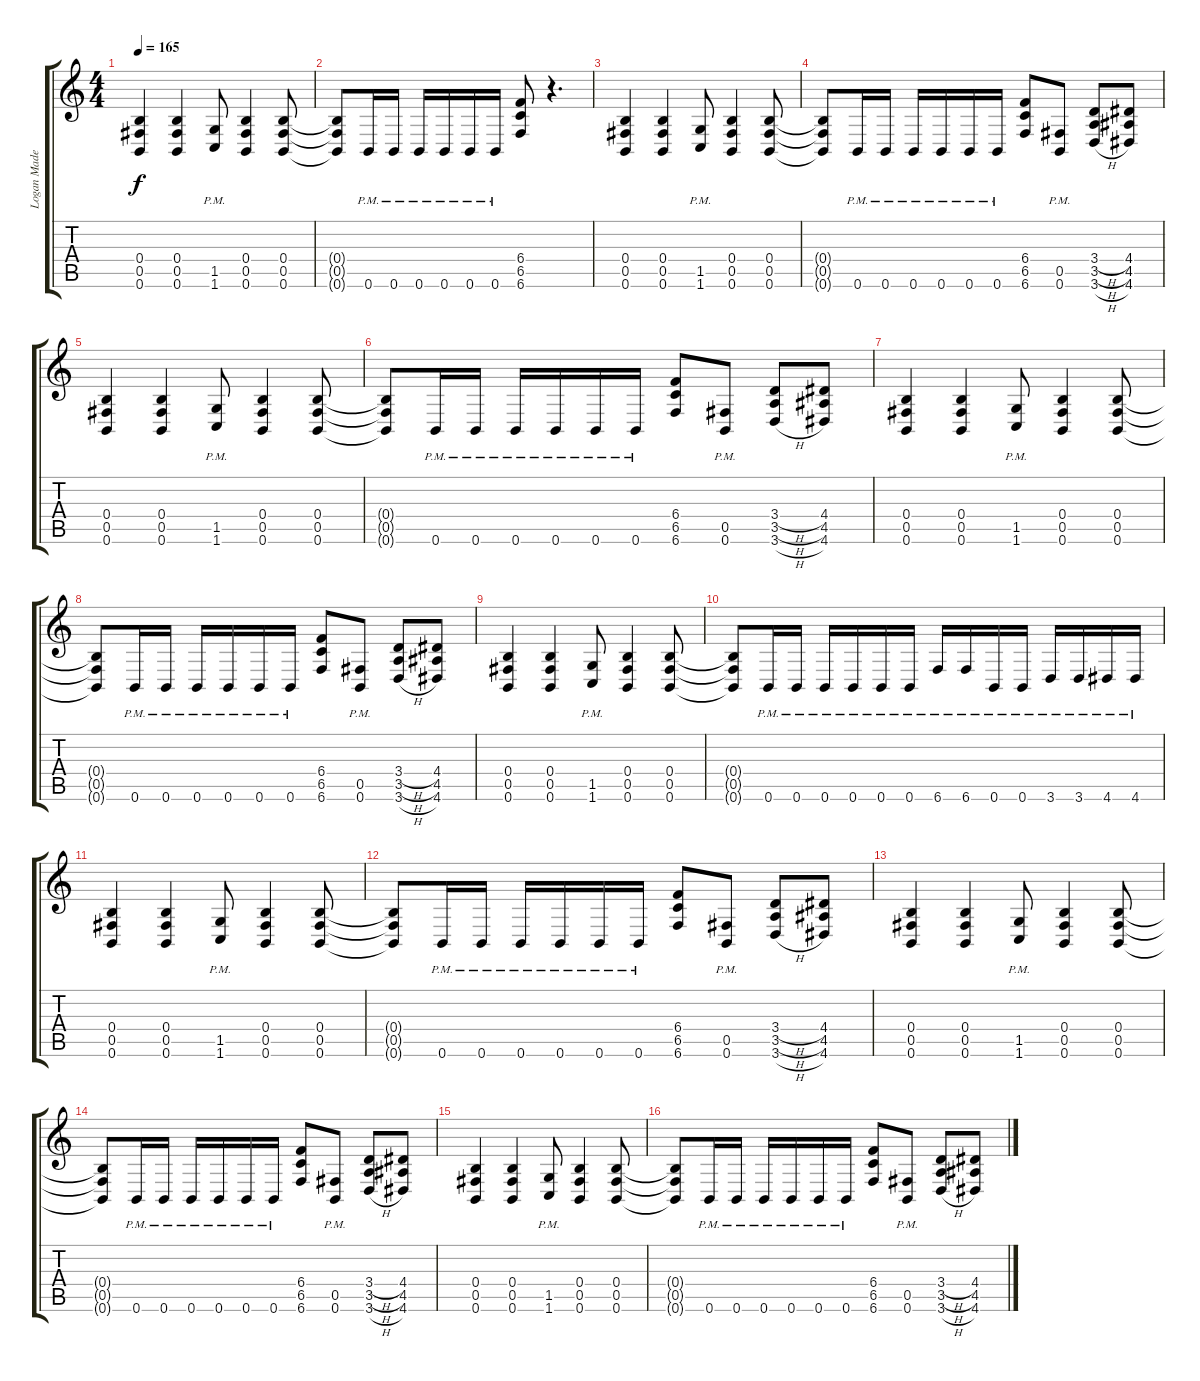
\track ("Logan Mader" "Logan Made") {instrument distortionguitar}
\staff {score tabs}
\tuning (Db4 Ab3 E3 B2 Gb2 B1) {hide}
\ts (4 4)
\tempo 165
\clef g2
\ks c
(0.4 0.5 0.6).4{dy f} (0.4 0.5 0.6).4 (1.5{pm} 1.6{pm}).8 (0.4 0.5 0.6).4 (0.4 0.5 0.6).8 |
(0.4{t} 0.5{t} 0.6{t}).8 0.6{pm}.16 0.6{pm}.16 0.6{pm}.16 0.6{pm}.16 0.6{pm}.16 0.6{pm}.16 (6.4 6.5 6.6).8 r.4{d} |
(0.4 0.5 0.6).4 (0.4 0.5 0.6).4 (1.5{pm} 1.6{pm}).8 (0.4 0.5 0.6).4 (0.4 0.5 0.6).8 |
(0.4{t} 0.5{t} 0.6{t}).8 0.6{pm}.16 0.6{pm}.16 0.6{pm}.16 0.6{pm}.16 0.6{pm}.16 0.6{pm}.16 (6.4 6.5 6.6).8 (0.5{pm} 0.6{pm}).8 (3.4{h} 3.5{h} 3.6{h}).8 (4.4 4.5 4.6).8 |
(0.4 0.5 0.6).4 (0.4 0.5 0.6).4 (1.5{pm} 1.6{pm}).8 (0.4 0.5 0.6).4 (0.4 0.5 0.6).8 |
(0.4{t} 0.5{t} 0.6{t}).8 0.6{pm}.16 0.6{pm}.16 0.6{pm}.16 0.6{pm}.16 0.6{pm}.16 0.6{pm}.16 (6.4 6.5 6.6).8 (0.5{pm} 0.6{pm}).8 (3.4{h} 3.5{h} 3.6{h}).8 (4.4 4.5 4.6).8 |
(0.4 0.5 0.6).4 (0.4 0.5 0.6).4 (1.5{pm} 1.6{pm}).8 (0.4 0.5 0.6).4 (0.4 0.5 0.6).8 |
(0.4{t} 0.5{t} 0.6{t}).8 0.6{pm}.16 0.6{pm}.16 0.6{pm}.16 0.6{pm}.16 0.6{pm}.16 0.6{pm}.16 (6.4 6.5 6.6).8 (0.5{pm} 0.6{pm}).8 (3.4{h} 3.5{h} 3.6{h}).8 (4.4 4.5 4.6).8 |
(0.4 0.5 0.6).4 (0.4 0.5 0.6).4 (1.5{pm} 1.6{pm}).8 (0.4 0.5 0.6).4 (0.4 0.5 0.6).8 |
(0.4{t} 0.5{t} 0.6{t}).8 0.6{pm}.16 0.6{pm}.16 0.6{pm}.16 0.6{pm}.16 0.6{pm}.16 0.6{pm}.16 6.6{pm}.16 6.6{pm}.16 0.6{pm}.16 0.6{pm}.16 3.6{pm}.16 3.6{pm}.16 4.6{pm}.16 4.6{pm}.16 |
(0.4 0.5 0.6).4 (0.4 0.5 0.6).4 (1.5{pm} 1.6{pm}).8 (0.4 0.5 0.6).4 (0.4 0.5 0.6).8 |
(0.4{t} 0.5{t} 0.6{t}).8 0.6{pm}.16 0.6{pm}.16 0.6{pm}.16 0.6{pm}.16 0.6{pm}.16 0.6{pm}.16 (6.4 6.5 6.6).8 (0.5{pm} 0.6{pm}).8 (3.4{h} 3.5{h} 3.6{h}).8 (4.4 4.5 4.6).8 |
(0.4 0.5 0.6).4 (0.4 0.5 0.6).4 (1.5{pm} 1.6{pm}).8 (0.4 0.5 0.6).4 (0.4 0.5 0.6).8 |
(0.4{t} 0.5{t} 0.6{t}).8 0.6{pm}.16 0.6{pm}.16 0.6{pm}.16 0.6{pm}.16 0.6{pm}.16 0.6{pm}.16 (6.4 6.5 6.6).8 (0.5{pm} 0.6{pm}).8 (3.4{h} 3.5{h} 3.6{h}).8 (4.4 4.5 4.6).8 |
(0.4 0.5 0.6).4 (0.4 0.5 0.6).4 (1.5{pm} 1.6{pm}).8 (0.4 0.5 0.6).4 (0.4 0.5 0.6).8 |
(0.4{t} 0.5{t} 0.6{t}).8 0.6{pm}.16 0.6{pm}.16 0.6{pm}.16 0.6{pm}.16 0.6{pm}.16 0.6{pm}.16 (6.4 6.5 6.6).8 (0.5{pm} 0.6{pm}).8 (3.4{h} 3.5{h} 3.6{h}).8 (4.4 4.5 4.6).8
